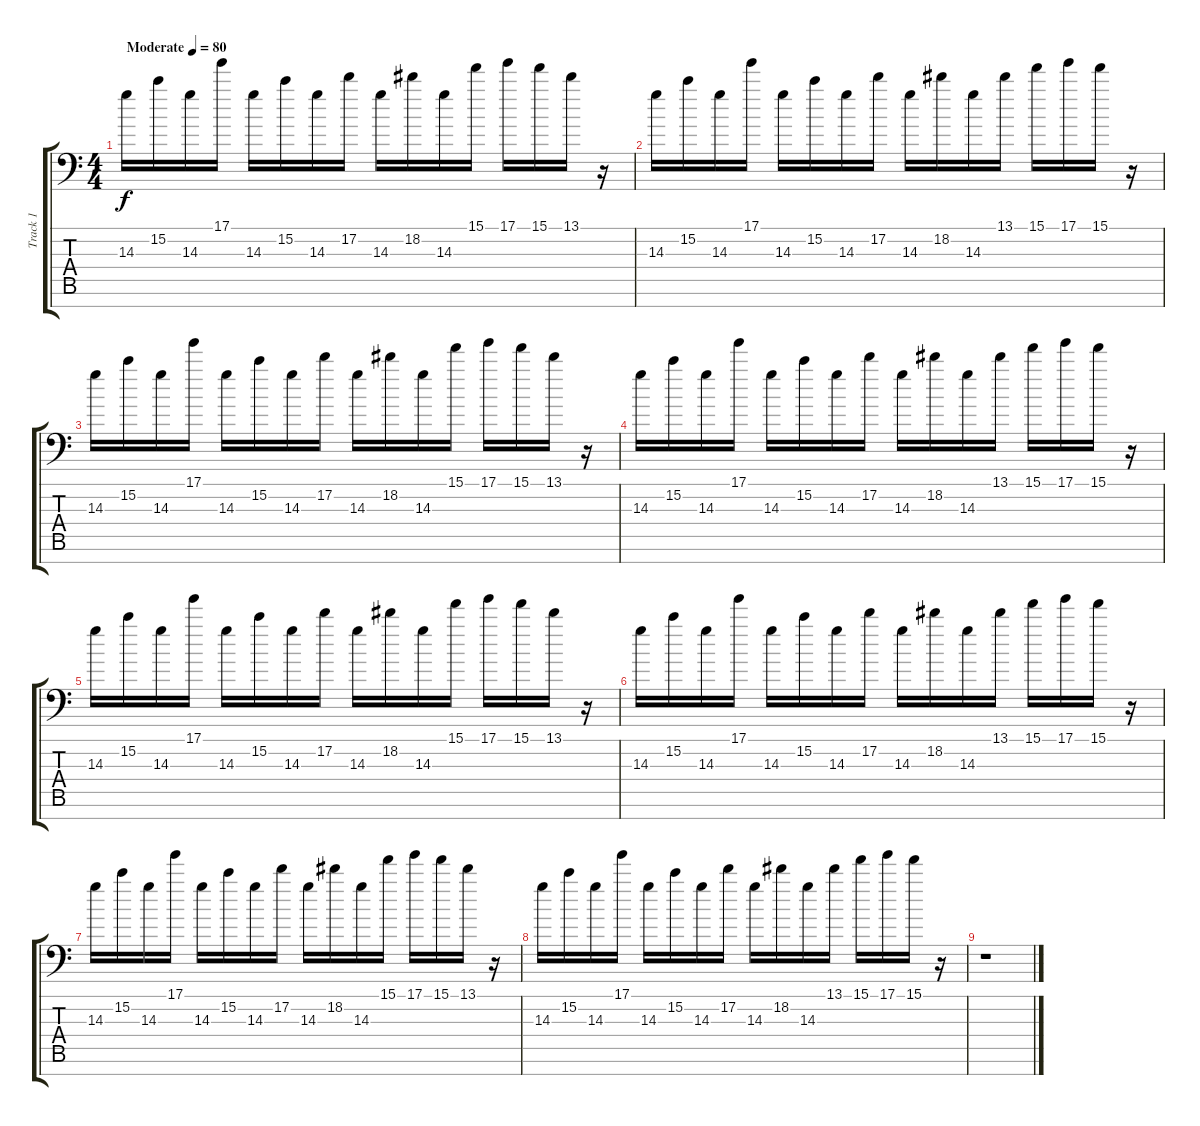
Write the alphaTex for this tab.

\track ("Track 1" "Track 1") {instrument distortionguitar}
\staff {score tabs}
\tuning (D4 A3 F3 C3 G2 D2 G1) {hide}
\ts (4 4)
\tempo (80 "Moderate")
\clef f4
\ks c
14.3.16{dy f instrument distortionguitar} 15.2.16 14.3.16 17.1.16 14.3.16 15.2.16 14.3.16 17.2.16 14.3.16 18.2.16 14.3.16 15.1.16 17.1.16 15.1.16 13.1.16 r.16 |
14.3.16 15.2.16 14.3.16 17.1.16 14.3.16 15.2.16 14.3.16 17.2.16 14.3.16 18.2.16 14.3.16 13.1.16 15.1.16 17.1.16 15.1.16 r.16 |
14.3.16 15.2.16 14.3.16 17.1.16 14.3.16 15.2.16 14.3.16 17.2.16 14.3.16 18.2.16 14.3.16 15.1.16 17.1.16 15.1.16 13.1.16 r.16 |
14.3.16 15.2.16 14.3.16 17.1.16 14.3.16 15.2.16 14.3.16 17.2.16 14.3.16 18.2.16 14.3.16 13.1.16 15.1.16 17.1.16 15.1.16 r.16 |
14.3.16 15.2.16 14.3.16 17.1.16 14.3.16 15.2.16 14.3.16 17.2.16 14.3.16 18.2.16 14.3.16 15.1.16 17.1.16 15.1.16 13.1.16 r.16 |
14.3.16 15.2.16 14.3.16 17.1.16 14.3.16 15.2.16 14.3.16 17.2.16 14.3.16 18.2.16 14.3.16 13.1.16 15.1.16 17.1.16 15.1.16 r.16 |
14.3.16 15.2.16 14.3.16 17.1.16 14.3.16 15.2.16 14.3.16 17.2.16 14.3.16 18.2.16 14.3.16 15.1.16 17.1.16 15.1.16 13.1.16 r.16 |
14.3.16 15.2.16 14.3.16 17.1.16 14.3.16 15.2.16 14.3.16 17.2.16 14.3.16 18.2.16 14.3.16 13.1.16 15.1.16 17.1.16 15.1.16 r.16 |
r.1
